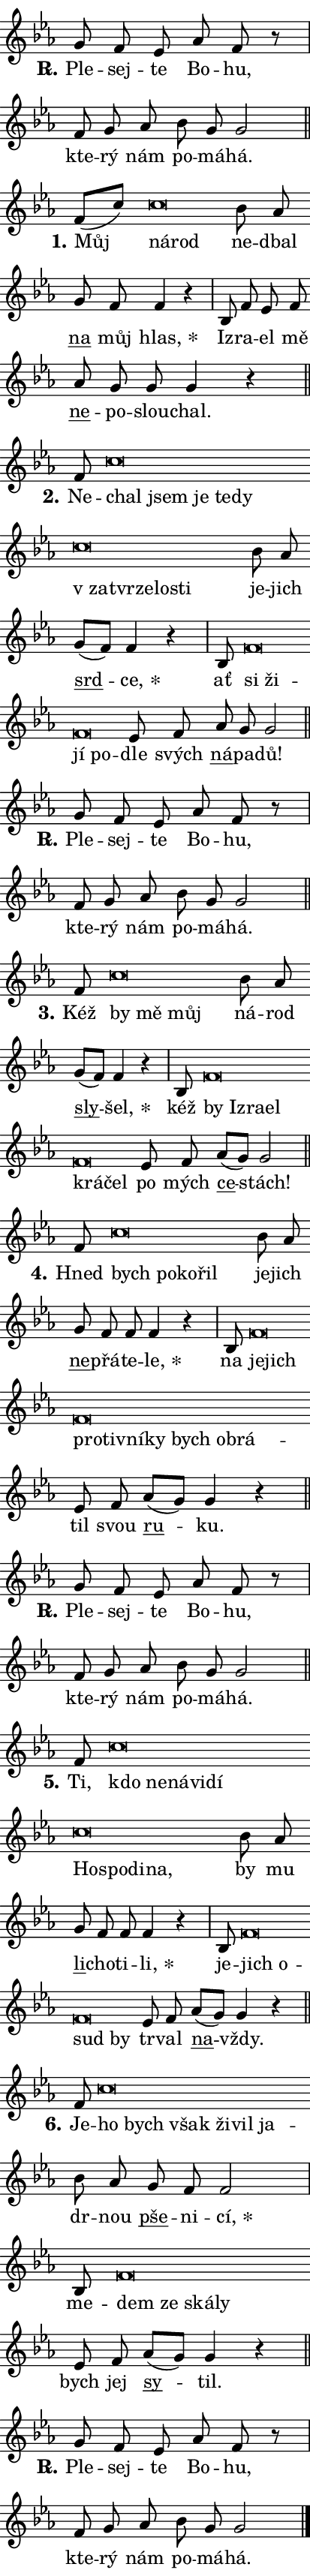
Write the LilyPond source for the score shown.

\version "2.22.1"
\header { tagline = "" }
\paper {
  indent = 0\cm
  top-margin = 0\cm
  right-margin = 0\cm
  bottom-margin = 0\cm
  left-margin = 0\cm
  paper-width = 7\cm
  page-breaking = #ly:one-page-breaking
  system-system-spacing.basic-distance = #11
  score-system-spacing.basic-distance = #11
  ragged-last = ##f
}


%% Author: Thomas Morley
%% https://lists.gnu.org/archive/html/lilypond-user/2020-05/msg00002.html
#(define (line-position grob)
"Returns position of @var[grob} in current system:
   @code{'start}, if at first time-step
   @code{'end}, if at last time-step
   @code{'middle} otherwise
"
  (let* ((col (ly:item-get-column grob))
         (ln (ly:grob-object col 'left-neighbor))
         (rn (ly:grob-object col 'right-neighbor))
         (col-to-check-left (if (ly:grob? ln) ln col))
         (col-to-check-right (if (ly:grob? rn) rn col))
         (break-dir-left
           (and
             (ly:grob-property col-to-check-left 'non-musical #f)
             (ly:item-break-dir col-to-check-left)))
         (break-dir-right
           (and
             (ly:grob-property col-to-check-right 'non-musical #f)
             (ly:item-break-dir col-to-check-right))))
        (cond ((eqv? 1 break-dir-left) 'start)
              ((eqv? -1 break-dir-right) 'end)
              (else 'middle))))

#(define (tranparent-at-line-position vctor)
  (lambda (grob)
  "Relying on @code{line-position} select the relevant enry from @var{vctor}.
Used to determine transparency,"
    (case (line-position grob)
      ((end) (not (vector-ref vctor 0)))
      ((middle) (not (vector-ref vctor 1)))
      ((start) (not (vector-ref vctor 2))))))

noteHeadBreakVisibility =
#(define-music-function (break-visibility)(vector?)
"Makes @code{NoteHead}s transparent relying on @var{break-visibility}"
#{
  \override NoteHead.transparent =
    #(tranparent-at-line-position break-visibility)
#})

#(define delete-ledgers-for-transparent-note-heads
  (lambda (grob)
    "Reads whether a @code{NoteHead} is transparent.
If so this @code{NoteHead} is removed from @code{'note-heads} from
@var{grob}, which is supposed to be @code{LedgerLineSpanner}.
As a result ledgers are not printed for this @code{NoteHead}"
    (let* ((nhds-array (ly:grob-object grob 'note-heads))
           (nhds-list
             (if (ly:grob-array? nhds-array)
                 (ly:grob-array->list nhds-array)
                 '()))
           ;; Relies on the transparent-property being done before
           ;; Staff.LedgerLineSpanner.after-line-breaking is executed.
           ;; This is fragile ...
           (to-keep
             (remove
               (lambda (nhd)
                 (ly:grob-property nhd 'transparent #f))
               nhds-list)))
      ;; TODO find a better method to iterate over grob-arrays, similiar
      ;; to filter/remove etc for lists
      ;; For now rebuilt from scratch
      (set! (ly:grob-object grob 'note-heads)  '())
      (for-each
        (lambda (nhd)
          (ly:pointer-group-interface::add-grob grob 'note-heads nhd))
        to-keep))))

hideNotes = {
  \noteHeadBreakVisibility #begin-of-line-visible
}
unHideNotes = {
  \noteHeadBreakVisibility #all-visible
}

% work-around for resetting accidentals
% https://lilypond.org/doc/v2.23/Documentation/notation/displaying-rhythms#unmetered-music
cadenzaMeasure = {
  \cadenzaOff
  \partial 1024 s1024
  \cadenzaOn
}

#(define-markup-command (accent layout props text) (markup?)
  "Underline accented syllable"
  (interpret-markup layout props
    #{\markup \override #'(offset . 4.3) \underline { #text }#}))

responsum = \markup \concat {
  "R" \hspace #-1.05 \path #0.1 #'((moveto 0 0.07) (lineto 0.9 0.8)) \hspace #0.05 "."
}

\layout {
    \context {
        \Staff
        \remove "Time_signature_engraver"
        \override LedgerLineSpanner.after-line-breaking = #delete-ledgers-for-transparent-note-heads
    }
    \context {
        \Voice {
            \override NoteHead.output-attributes = #'((class . "notehead"))
            \override Hairpin.height = #0.55
        }
    }
    \context {
        \Lyrics {
            \override StanzaNumber.output-attributes = #'((class . "stanzanumber"))
            \override LyricSpace.minimum-distance = #0.9
            \override LyricText.font-name = #"TeX Gyre Schola"
            \override LyricText.font-size = 1
            \override StanzaNumber.font-name = #"TeX Gyre Schola Bold"
            \override StanzaNumber.font-size = 1
        }
    }
}

% magnetic-lyrics.ily
%
%   written by
%     Jean Abou Samra <jean@abou-samra.fr>
%     Werner Lemberg <wl@gnu.org>
%
%   adapted by
%     Jiri Hon <jiri.hon@gmail.com>
%
% Version 2022-Apr-15

% https://www.mail-archive.com/lilypond-user@gnu.org/msg149350.html

#(define (Left_hyphen_pointer_engraver context)
   "Collect syllable-hyphen-syllable occurrences in lyrics and store
them in properties.  This engraver only looks to the left.  For
example, if the lyrics input is @code{foo -- bar}, it does the
following.

@itemize @bullet
@item
Set the @code{text} property of the @code{LyricHyphen} grob between
@q{foo} and @q{bar} to @code{foo}.

@item
Set the @code{left-hyphen} property of the @code{LyricText} grob with
text @q{foo} to the @code{LyricHyphen} grob between @q{foo} and
@q{bar}.
@end itemize

Use this auxiliary engraver in combination with the
@code{lyric-@/text::@/apply-@/magnetic-@/offset!} hook."
   (let ((hyphen #f)
         (text #f))
     (make-engraver
      (acknowledgers
       ((lyric-syllable-interface engraver grob source-engraver)
        (set! text grob)))
      (end-acknowledgers
       ((lyric-hyphen-interface engraver grob source-engraver)
        ;(when (not (grob::has-interface grob 'lyric-space-interface))
          (set! hyphen grob)));)
      ((stop-translation-timestep engraver)
       (when (and text hyphen)
         (ly:grob-set-object! text 'left-hyphen hyphen))
       (set! text #f)
       (set! hyphen #f)))))

#(define (lyric-text::apply-magnetic-offset! grob)
   "If the space between two syllables is less than the value in
property @code{LyricText@/.details@/.squash-threshold}, move the right
syllable to the left so that it gets concatenated with the left
syllable.

Use this function as a hook for
@code{LyricText@/.after-@/line-@/breaking} if the
@code{Left_@/hyphen_@/pointer_@/engraver} is active."
   (let ((hyphen (ly:grob-object grob 'left-hyphen #f)))
     (when hyphen
       (let ((left-text (ly:spanner-bound hyphen LEFT)))
         (when (grob::has-interface left-text 'lyric-syllable-interface)
           (let* ((common (ly:grob-common-refpoint grob left-text X))
                  (this-x-ext (ly:grob-extent grob common X))
                  (left-x-ext
                   (begin
                     ;; Trigger magnetism for left-text.
                     (ly:grob-property left-text 'after-line-breaking)
                     (ly:grob-extent left-text common X)))
                  ;; `delta` is the gap width between two syllables.
                  (delta (- (interval-start this-x-ext)
                            (interval-end left-x-ext)))
                  (details (ly:grob-property grob 'details))
                  (threshold (assoc-get 'squash-threshold details 0.2)))
             (when (< delta threshold)
               (let* (;; We have to manipulate the input text so that
                      ;; ligatures crossing syllable boundaries are not
                      ;; disabled.  For languages based on the Latin
                      ;; script this is essentially a beautification.
                      ;; However, for non-Western scripts it can be a
                      ;; necessity.
                      (lt (ly:grob-property left-text 'text))
                      (rt (ly:grob-property grob 'text))
                      (is-space (grob::has-interface hyphen 'lyric-space-interface))
                      (space (if is-space " " ""))
                      (space-markup (grob-interpret-markup grob " "))
                      (space-size (interval-length (ly:stencil-extent space-markup X)))
                      (extra-delta (if is-space space-size 0))
                      ;; Append new syllable.
                      (ltrt-space (if (and (string? lt) (string? rt))
                                (string-append lt space rt)
                                (make-concat-markup (list lt space rt))))
                      ;; Right-align `ltrt` to the right side.
                      (ltrt-space-markup (grob-interpret-markup
                               grob
                               (make-translate-markup
                                (cons (interval-length this-x-ext) 0)
                                (make-right-align-markup ltrt-space)))))
                 (begin
                   ;; Don't print `left-text`.
                   (ly:grob-set-property! left-text 'stencil #f)
                   ;; Set text and stencil (which holds all collected
                   ;; syllables so far) and shift it to the left.
                   (ly:grob-set-property! grob 'text ltrt-space)
                   (ly:grob-set-property! grob 'stencil ltrt-space-markup)
                   (ly:grob-translate-axis! grob (- (- delta extra-delta)) X))))))))))


#(define (lyric-hyphen::displace-bounds-first grob)
   ;; Make very sure this callback isn't triggered too early.
   (let ((left (ly:spanner-bound grob LEFT))
         (right (ly:spanner-bound grob RIGHT)))
     (ly:grob-property left 'after-line-breaking)
     (ly:grob-property right 'after-line-breaking)
     (ly:lyric-hyphen::print grob)))

squashThreshold = #0.4

\layout {
  \context {
    \Lyrics
    \consists #Left_hyphen_pointer_engraver
    \override LyricText.after-line-breaking =
      #lyric-text::apply-magnetic-offset!
    \override LyricHyphen.stencil = #lyric-hyphen::displace-bounds-first
    \override LyricText.details.squash-threshold = \squashThreshold
    \override LyricHyphen.minimum-distance = 0
    \override LyricHyphen.minimum-length = \squashThreshold
  }
}

squash = \override LyricText.details.squash-threshold = 9999
unSquash = \override LyricText.details.squash-threshold = \squashThreshold

left = \override LyricText.self-alignment-X = #LEFT
unLeft = \revert LyricText.self-alignment-X

starOffset = #(lambda (grob) 
                (let ((x_offset (ly:self-alignment-interface::aligned-on-x-parent grob)))
                  (if (= x_offset 0) 0 (+ x_offset 1.2))))

star = #(define-music-function (syllable)(string?)
"Append star separator at the end of a syllable"
#{
  \once \override LyricText.X-offset = #starOffset
  \lyricmode { \markup {
    #syllable
    \override #'((font-name . "TeX Gyre Schola Bold")) \hspace #0.2 \lower #0.65 \larger "*"
  } }
#})

starAccent = #(define-music-function (syllable)(string?)
"Append star separator at the end of a syllable and make accent"
#{
  \once \override LyricText.X-offset = #starOffset
  \lyricmode { \markup {
    \accent #syllable
    \override #'((font-name . "TeX Gyre Schola Bold")) \hspace #0.2 \lower #0.65 \larger "*"
  } }
#})

breath = #(define-music-function (syllable)(string?)
"Append breathing indicator at the end of a syllable"
#{
  \lyricmode { \markup { #syllable "+" } }
#})

optionalBreath = #(define-music-function (syllable)(string?)
"Append optional breathing indicator at the end of a syllable"
#{
  \lyricmode { \markup { #syllable "(+)" } }
#})


\score {
    <<
        \new Voice = "melody" { \cadenzaOn \key es \major \relative { g'8 f es as f r \cadenzaMeasure \bar "|" f g as \bar "" bes g g2 \cadenzaMeasure \bar "||" \break }
\relative { f'8[( c')] c\breve*1/16 \hideNotes \breve*1/16 \bar "" \unHideNotes bes8 as \bar "" g f f4 r \cadenzaMeasure \bar "|" bes,8 f'8 es8 f \bar "" as g g g4 r \cadenzaMeasure \bar "||" \break }
\relative { f'8 c'\breve*1/16 \hideNotes \breve*1/16 \bar "" \breve*1/16 \bar "" \breve*1/16 \bar "" \breve*1/16 \bar "" \breve*1/16 \bar "" \breve*1/16 \bar "" \breve*1/16 \bar "" \breve*1/16 \breve*1/16 \bar "" \unHideNotes bes8 as \bar "" g[( f)] f4 r \cadenzaMeasure \bar "|" bes,8 f'\breve*1/16 \hideNotes \breve*1/16 \bar "" \breve*1/16 \breve*1/16 \bar "" \unHideNotes es8 f \bar "" as g g2 \cadenzaMeasure \bar "||" \break }
\relative { g'8 f es as f r \cadenzaMeasure \bar "|" f g as \bar "" bes g g2 \cadenzaMeasure \bar "||" \break }
\relative { f'8 c'\breve*1/16 \hideNotes \breve*1/16 \breve*1/16 \bar "" \unHideNotes bes8 as \bar "" g[( f)] f4 r \cadenzaMeasure \bar "|" bes,8 f'\breve*1/16 \hideNotes \breve*1/16 \bar "" \breve*1/16 \bar "" \breve*1/16 \bar "" \breve*1/16 \breve*1/16 \bar "" \unHideNotes es8 f \bar "" as[( g)] g2 \cadenzaMeasure \bar "||" \break }
\relative { f'8 c'\breve*1/16 \hideNotes \breve*1/16 \bar "" \breve*1/16 \breve*1/16 \bar "" \unHideNotes bes8 as \bar "" g f f f4 r \cadenzaMeasure \bar "|" bes,8 f'\breve*1/16 \hideNotes \breve*1/16 \bar "" \breve*1/16 \bar "" \breve*1/16 \bar "" \breve*1/16 \bar "" \breve*1/16 \bar "" \breve*1/16 \bar "" \breve*1/16 \breve*1/16 \bar "" \unHideNotes es8 f \bar "" as[( g)] g4 r \cadenzaMeasure \bar "||" \break }
\relative { g'8 f es as f r \cadenzaMeasure \bar "|" f g as \bar "" bes g g2 \cadenzaMeasure \bar "||" \break }
\relative { f'8 c'\breve*1/16 \hideNotes \breve*1/16 \bar "" \breve*1/16 \bar "" \breve*1/16 \bar "" \breve*1/16 \bar "" \breve*1/16 \bar "" \breve*1/16 \bar "" \breve*1/16 \breve*1/16 \bar "" \unHideNotes bes8 as \bar "" g f f f4 r \cadenzaMeasure \bar "|" bes,8 f'\breve*1/16 \hideNotes \breve*1/16 \bar "" \breve*1/16 \breve*1/16 \bar "" \unHideNotes es8 f \bar "" as[( g)] g4 r \cadenzaMeasure \bar "||" \break }
\relative { f'8 c'\breve*1/16 \hideNotes \breve*1/16 \bar "" \breve*1/16 \bar "" \breve*1/16 \bar "" \breve*1/16 \breve*1/16 \bar "" \unHideNotes bes8 as \bar "" g f f2 \cadenzaMeasure \bar "|" bes,8 f'\breve*1/16 \hideNotes \breve*1/16 \bar "" \breve*1/16 \breve*1/16 \bar "" \unHideNotes es8 f \bar "" as[( g)] g4 r \cadenzaMeasure \bar "||" \break }
\relative { g'8 f es as f r \cadenzaMeasure \bar "|" f g as \bar "" bes g g2 \cadenzaMeasure \bar "||" \break } \bar "|." }
        \new Lyrics \lyricsto "melody" { \lyricmode { \set stanza = \responsum
Ple -- sej -- te Bo -- hu, kte -- rý nám po -- má -- há.
\set stanza = "1."
Můj \left ná -- \squash rod \unLeft \unSquash ne -- dbal \markup \accent na můj \star hlas, Iz -- ra -- el mě \markup \accent ne -- po -- slou -- chal.
\set stanza = "2."
Ne -- \left chal \squash jsem je te -- dy "v za" -- tvr -- ze -- lo -- sti \unLeft \unSquash je -- jich \markup \accent srd -- \star ce, ať \left si \squash ži -- jí po -- \unLeft \unSquash dle svých \markup \accent ná -- pa -- dů!
\set stanza = \responsum
Ple -- sej -- te Bo -- hu, kte -- rý nám po -- má -- há.
\set stanza = "3."
Kéž \left by \squash mě můj \unLeft \unSquash ná -- rod \markup \accent sly -- \star šel, kéž \left by \squash Iz -- ra -- el krá -- čel \unLeft \unSquash po mých \markup \accent ce -- stách!
\set stanza = "4."
Hned \left bych \squash po -- ko -- řil \unLeft \unSquash je -- jich \markup \accent ne -- přá -- te -- \star le, na \left je -- \squash jich pro -- tiv -- ní -- ky bych ob -- rá -- \unLeft \unSquash til svou \markup \accent ru -- ku.
\set stanza = \responsum
Ple -- sej -- te Bo -- hu, kte -- rý nám po -- má -- há.
\set stanza = "5."
Ti, \left kdo \squash ne -- ná -- vi -- dí Ho -- spo -- di -- na, \unLeft \unSquash by mu \markup \accent li -- cho -- ti -- \star li, je -- \left jich \squash o -- sud by \unLeft \unSquash tr -- val \markup \accent na -- vždy.
\set stanza = "6."
Je -- \left ho \squash bych však ži -- vil ja -- \unLeft \unSquash dr -- nou \markup \accent pše -- ni -- \star cí, me -- \left dem \squash ze ská -- ly \unLeft \unSquash bych jej \markup \accent sy -- til.
\set stanza = \responsum
Ple -- sej -- te Bo -- hu, kte -- rý nám po -- má -- há. } }
    >>
    \layout {}
}
